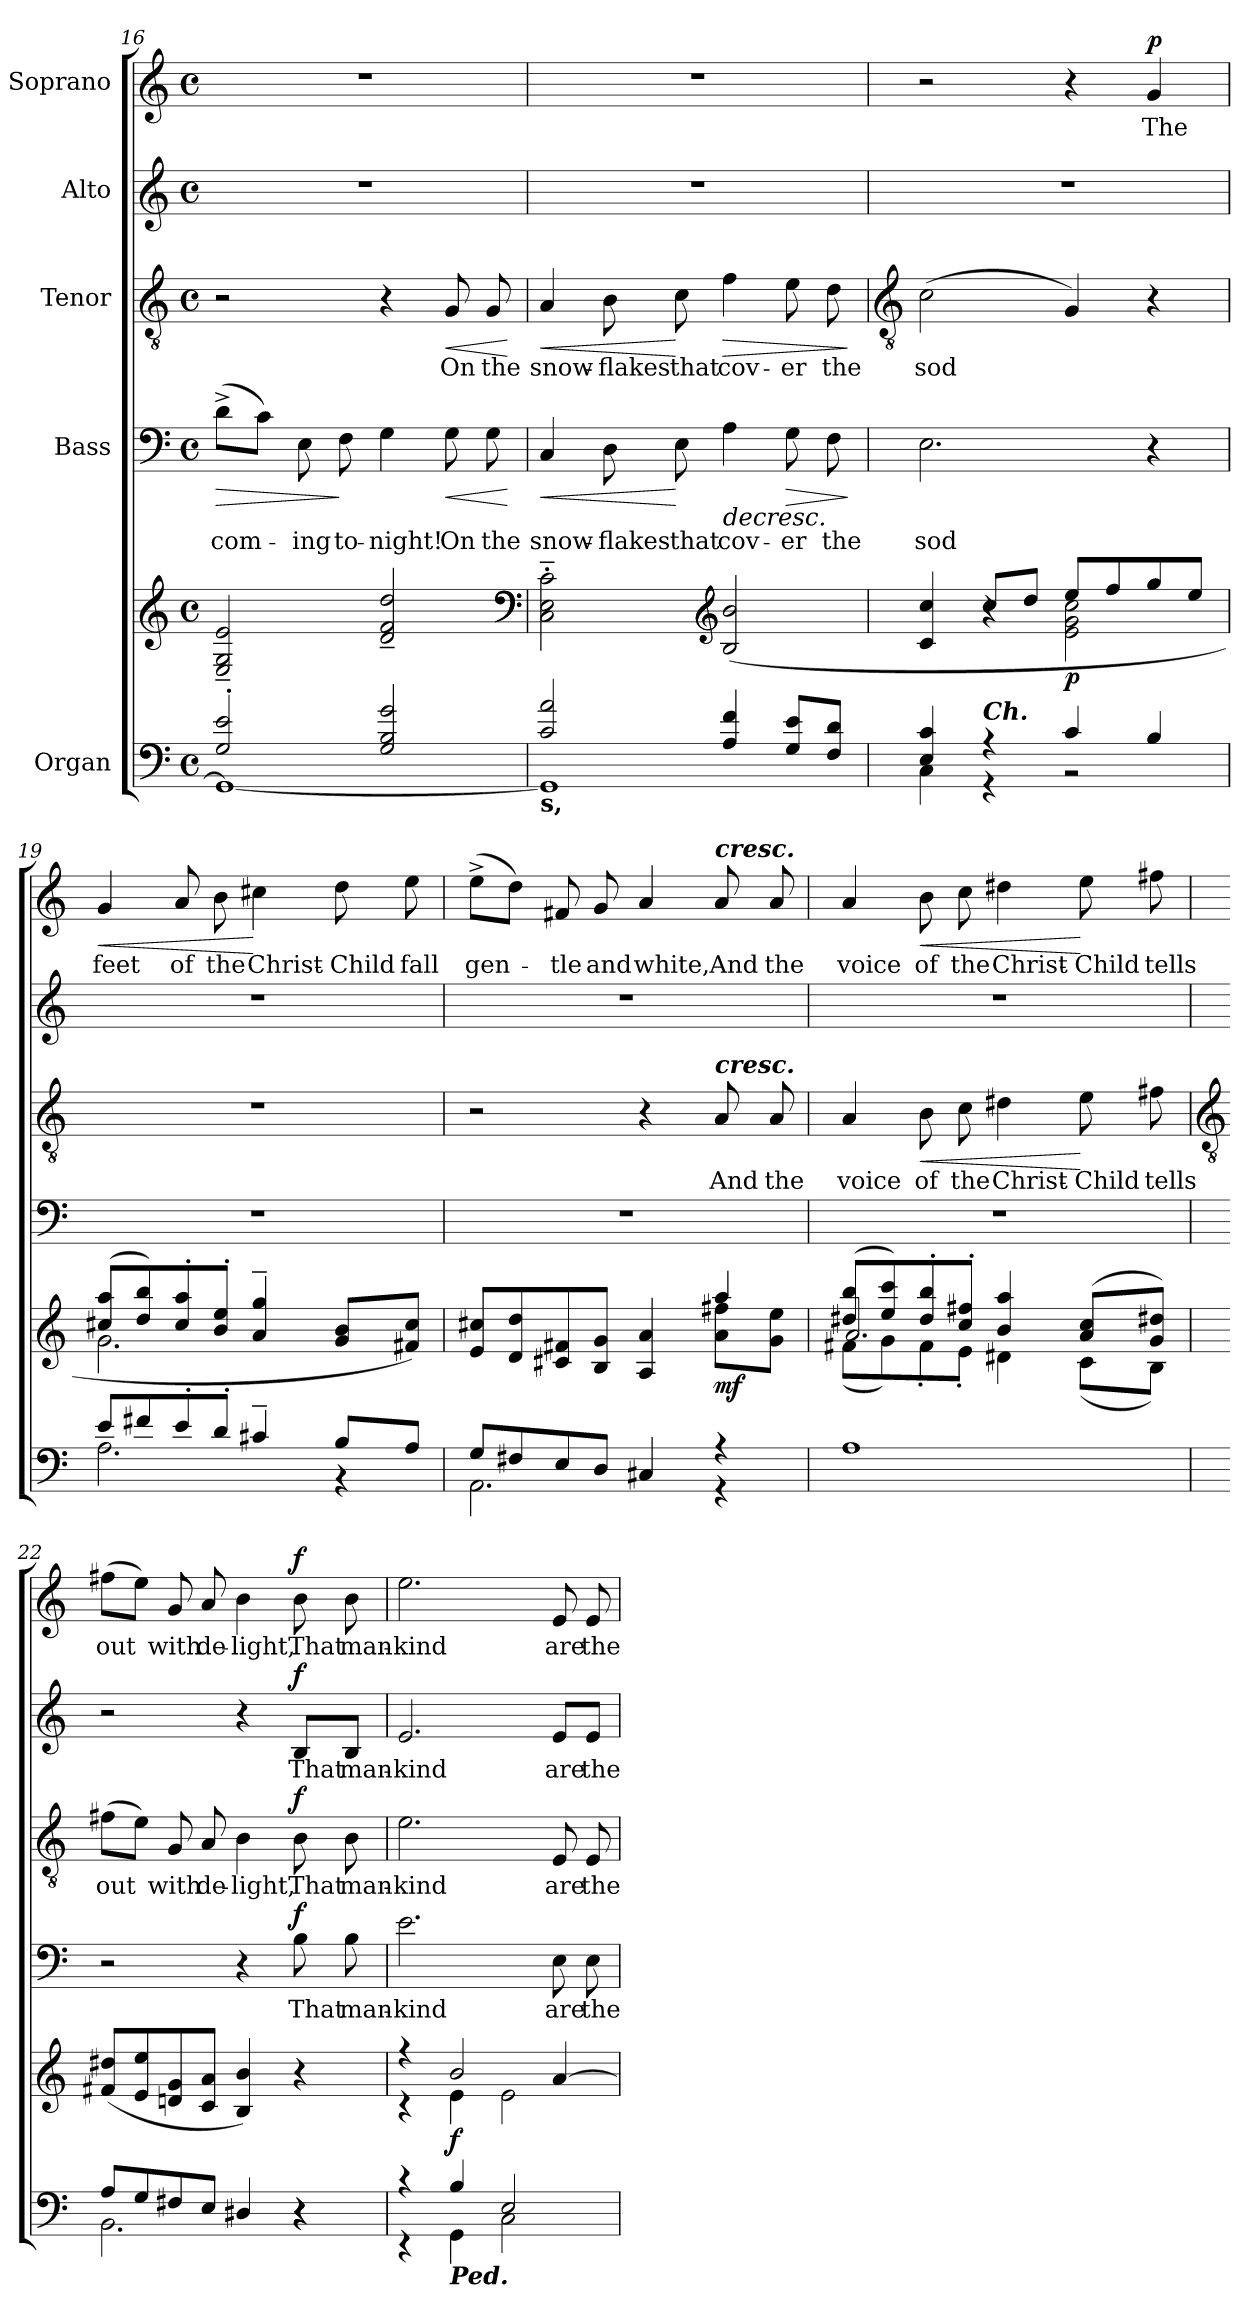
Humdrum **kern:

**kern	**kern	**dynam	**kern	**text	**dynam	**kern	**text	**dynam	**kern	**text	**dynam	**kern	**text	**dynam
*part5	*part5	*part5	*part4	*part4	*part4	*part3	*part3	*part3	*part2	*part2	*part2	*part1	*part1	*part1
*staff6	*staff5	*staff5/6	*staff4	*staff4	*staff4	*staff3	*staff3	*staff3	*staff2	*staff2	*staff2	*staff1	*staff1	*staff1
*I"Organ	*	*	*I"Bass	*	*	*I"Tenor	*	*	*I"Alto	*	*	*I"Soprano	*	*
*clefF4	*clefG2	*	*clefF4	*	*	*clefGv2	*	*	*clefG2	*	*	*clefG2	*	*
*k[]	*k[]	*	*k[]	*	*	*k[]	*	*	*k[]	*	*	*k[]	*	*
*C:	*C:	*	*C:	*	*	*C:	*	*	*C:	*	*	*C:	*	*
*M4/4	*M4/4	*	*M4/4	*	*	*M4/4	*	*	*M4/4	*	*	*M4/4	*	*
*met(c)	*met(c)	*	*met(c)	*	*	*met(c)	*	*	*met(c)	*	*	*met(c)	*	*
=16	=16	=16	=16	=16	=16	=16	=16	=16	=16	=16	=16	=16	=16	=16
*^	*^	*	*	*	*	*	*	*	*	*	*	*	*	*
*	*^	*	*	*	*	*	*	*	*	*	*	*	*	*	*	*
!	!	!	!	!	!	!	!LO:LY:b	!LO:HP:b	!	!	!	!	!	!	!	!	!
2G/' 2e/'	1GG\_	1ryy	2E/~ 2G/~ 2e/~	1ryy	.	(>8d^L	com-	>	2r	.	.	1r	.	.	1r	.	.
.	.	.	.	.	.	8cJ)	.	.	.	.	.	.	.	.	.	.	.
!	!	!	!	!	!	!	!LO:LY:b	!	!	!	!	!	!	!	!	!	!
.	.	.	.	.	.	8E	ing	.	.	.	.	.	.	.	.	.	.
!	!	!	!	!	!	!	!LO:LY:b	!	!	!	!	!	!	!	!	!	!
.	.	.	.	.	.	8F	to-	]	.	.	.	.	.	.	.	.	.
!	!	!	!	!	!	!	!LO:LY:b	!	!	!	!	!	!	!	!	!	!
2G/ 2B/ 2g/	.	.	2d/~ 2f/~ 2dd/~	.	.	4G	-night!	.	4r	.	.	.	.	.	.	.	.
!	!	!	!	!	!	!	!LO:LY:b	!LO:HP:b	!	!LO:LY:b	!LO:HP:b	!	!	!	!	!	!
.	.	.	.	.	.	8G	On	<	8G	On	<	.	.	.	.	.	.
!	!	!	!	!	!	!	!LO:LY:b	!	!	!LO:LY:b	!	!	!	!	!	!	!
.	.	.	.	.	.	8G	the	.	8G	the	.	.	.	.	.	.	.
*v	*v	*v	*	*	*	*	*	*	*	*	*	*	*	*	*	*	*
*	*v	*v	*	*	*	*	*	*	*	*	*	*	*	*	*
*	*clefF4	*	*	*	*	*	*	*	*	*	*	*	*	*
.	.	.	.	.	[	.	.	[	.	.	.	.	.	.
=17	=17	=17	=17	=17	=17	=17	=17	=17	=17	=17	=17	=17	=17	=17
*^	*^	*	*	*	*	*	*	*	*	*	*	*	*	*
*	*^	*	*	*	*	*	*	*	*	*	*	*	*	*	*	*
!LO:TX:b:B:t=s,	!	!	!	!	!	!	!	!	!	!	!	!	!	!	!	!	!
!	!	!	!	!	!	!	!LO:LY:b	!LO:HP:b	!	!LO:LY:b	!LO:HP:b	!	!	!	!	!	!
2c/ 2a/	1GG\]	1ryy	2C\'~ 2E\'~ 2c\'~	2ryy	.	4C	snow-	<	4A	snow-	<	1r	.	.	1r	.	.
!	!	!	!	!	!	!	!LO:LY:b	!	!	!LO:LY:b	!	!	!	!	!	!	!
.	.	.	.	.	.	8D	-flakes	.	8B	-flakes	.	.	.	.	.	.	.
!	!	!	!	!	!	!	!LO:LY:b	!	!	!LO:LY:b	!	!	!	!	!	!	!
.	.	.	.	.	.	8E	that	[	8c	that	[	.	.	.	.	.	.
*	*	*	*clefG2	*	*	*	*	*	*	*	*	*	*	*	*	*	*
!	!	!	!	!	!	!	!LO:LY:b	!LO:HP:b	!	!LO:LY:b	!LO:HP:b	!	!	!	!	!	!
(>4A/ 4f/	.	.	(>2B/ 2b/	2ryy	.	4A	cov-	>	4f	cov-	>	.	.	.	.	.	.
!	!	!	!	!	!	!	!LO:LY:b	!LO:HP:b	!	!LO:LY:b	!	!	!	!	!	!	!
8G/ 8e/L	.	.	.	.	.	8G	-er	>	8e	-er	.	.	.	.	.	.	.
!	!	!	!	!	!	!	!LO:LY:b	!	!	!LO:LY:b	!	!	!	!	!	!	!
8F/ 8d/J	.	.	.	.	.	8F	the	.	8d	the	.	.	.	.	.	.	.
*v	*v	*v	*	*	*	*	*	*	*	*	*	*	*	*	*	*	*
*	*v	*v	*	*	*	*	*	*	*	*	*	*	*	*	*
.	.	.	.	.	] ]	.	.	]	.	.	.	.	.	.
!!LO:LB:g=z
=18	=18	=18	=18	=18	=18	=18	=18	=18	=18	=18	=18	=18	=18	=18
*	*	*	*	*	*	*clefGv2	*	*	*	*	*	*	*	*
*^	*^	*	*	*	*	*	*	*	*	*	*	*	*	*
*	*	*	*^	*	*	*	*	*	*	*	*	*	*	*	*	*
!	!	!	!	!	!	!	!LO:LY:b	!	!	!LO:LY:b	!	!	!	!	!	!	!
4E/ 4c/	4C\	4c/ 4cc/	4ryy	1ryy	.	2.E	sod	.	(<2c	sod	.	1r	.	.	2r	.	.
!LO:TX:a:Bi:t=Ch.	!	!	!	!	!	!	!	!	!	!	!	!	!	!	!	!	!
4r	4r	8cc/L	4r	.	.	.	.	.	.	.	.	.	.	.	.	.	.
.	.	8dd/J	.	.	.	.	.	.	.	.	.	.	.	.	.	.	.
!	!	!	!	!	!LO:DY:b	!	!	!	!	!	!	!	!	!	!	!	!
4c/	2r	8ee/L	2e\ 2g\ 2cc\	.	p	.	.	.	4G)	.	.	.	.	.	4r	.	.
.	.	8ff/	.	.	.	.	.	.	.	.	.	.	.	.	.	.	.
!	!	!	!	!	!	!	!	!	!	!	!	!	!	!	!	!LO:LY:b	!LO:DY:b
4B/	.	8gg/	.	.	.	4r	.	.	4r	.	.	.	.	.	4g	The	p
.	.	8ee/J	.	.	.	.	.	.	.	.	.	.	.	.	.	.	.
=19	=19	=19	=19	=19	=19	=19	=19	=19	=19	=19	=19	=19	=19	=19	=19	=19	=19
!	!	!	!	!	!	!	!	!	!	!	!	!	!	!	!	!LO:LY:b	!LO:HP:b
8e/L	2.A\	(>8cc#X/ 8aa/L	2.g\	1ryy	.	1r	.	.	1r	.	.	1r	.	.	4g	feet	<
8f#X/	.	8dd/ 8bb/)	.	.	.	.	.	.	.	.	.	.	.	.	.	.	.
!	!	!	!	!	!	!	!	!	!	!	!	!	!	!	!	!LO:LY:b	!
8e'/	.	8cc#/' 8aa/'	.	.	.	.	.	.	.	.	.	.	.	.	8a	of	.
!	!	!	!	!	!	!	!	!	!	!	!	!	!	!	!	!LO:LY:b	!
8d'/J	.	8b/' 8ee/'J	.	.	.	.	.	.	.	.	.	.	.	.	8b	the	.
!	!	!	!	!	!	!	!	!	!	!	!	!	!	!	!	!LO:LY:b	!
4c#X~/	.	4a/~ 4gg/~	.	.	.	.	.	.	.	.	.	.	.	.	4cc#X	Christ-	[
!	!	!	!	!	!	!	!	!	!	!	!	!	!	!	!	!LO:LY:b	!
8B/L	4r	8g/ 8b/L	4ryy	.	.	.	.	.	.	.	.	.	.	.	8dd	-Child	.
!	!	!	!	!	!	!	!	!	!	!	!	!	!	!	!	!LO:LY:b	!
8A/J	.	8f#X/ 8cc#/J)	.	.	.	.	.	.	.	.	.	.	.	.	8ee	fall	.
=20	=20	=20	=20	=20	=20	=20	=20	=20	=20	=20	=20	=20	=20	=20	=20	=20	=20
!	!	!	!	!	!	!	!	!	!	!	!	!	!	!	!	!LO:LY:b	!
8G/L	2.AA\	8e/ 8cc#X/L	2ryy	2ryy	.	1r	.	.	2r	.	.	1r	.	.	(>8ee^L	gen-	.
8F#X/	.	8d/ 8dd/	.	.	.	.	.	.	.	.	.	.	.	.	8ddJ)	.	.
!	!	!	!	!	!	!	!	!	!	!	!	!	!	!	!	!LO:LY:b	!
8E/	.	8c#X/ 8f#X/	.	.	.	.	.	.	.	.	.	.	.	.	8f#X	tle	.
!	!	!	!	!	!	!	!	!	!	!	!	!	!	!	!	!LO:LY:b	!
8D/J	.	8B/ 8g/J	.	.	.	.	.	.	.	.	.	.	.	.	8g	and	.
!	!	!	!	!	!	!	!	!	!	!	!	!	!	!	!	!LO:LY:b	!
4C#X/	.	4A/ 4a/)	4ryy	2ryy	.	.	.	.	4r	.	.	.	.	.	4a	white,	.
!	!	!	!	!	!	!	!	!	!	!	!	!	!	!	!LO:TX:a:Bi:t=cresc.	!	!
!	!	!	!	!	!	!	!	!	!LO:TX:a:Bi:t=cresc.	!	!	!	!	!	!	!	!
!	!	!	!	!	!LO:DY:b	!	!	!	!	!LO:LY:b	!	!	!	!	!	!LO:LY:b	!
4r	4r	4aa/	8a\ 8ff#X\L	.	mf	.	.	.	8A	And	.	.	.	.	8a	And	.
!	!	!	!	!	!	!	!	!	!	!LO:LY:b	!	!	!	!	!	!LO:LY:b	!
.	.	.	8g\ 8ee\J	.	.	.	.	.	8A	the	.	.	.	.	8a	the	.
=21	=21	=21	=21	=21	=21	=21	=21	=21	=21	=21	=21	=21	=21	=21	=21	=21	=21
!	!	!	!	!	!	!	!	!	!	!LO:LY:b	!	!	!	!	!	!LO:LY:b	!
1A/	2ryy	(>8dd#X/ 8bb/L	(<8f#X\L	2.a	.	1r	.	.	4A	voice	.	1r	.	.	4a	voice	.
.	.	8ee/ 8ccc/)	8g\)	.	.	.	.	.	.	.	.	.	.	.	.	.	.
!	!	!	!	!	!	!	!	!	!	!LO:LY:b	!LO:HP:b	!	!	!	!	!LO:LY:b	!LO:HP:b
.	.	8dd#/' 8bb/'	8f#'\	.	.	.	.	.	8B	of	<	.	.	.	8b	of	<
!	!	!	!	!	!	!	!	!	!	!LO:LY:b	!	!	!	!	!	!LO:LY:b	!
.	.	8cc/' 8ff#X/'J	8e'\J	.	.	.	.	.	8c	the	.	.	.	.	8cc	the	.
!	!	!	!	!	!	!	!	!	!	!LO:LY:b	!	!	!	!	!	!LO:LY:b	!
.	2ryy	4b/ 4aa/	4d#X\	.	.	.	.	.	4d#X	Christ-	.	.	.	.	4dd#X	Christ-	.
!	!	!	!	!	!	!	!	!	!	!LO:LY:b	!	!	!	!	!	!LO:LY:b	!
.	.	(>8a/ 8cc/L	(<8c\L	4ryy	.	.	.	.	8e	-Child	[	.	.	.	8ee	-Child	[
!	!	!	!	!	!	!	!	!	!	!LO:LY:b	!	!	!	!	!	!LO:LY:b	!
.	.	8g/ 8dd#X/J)	8B\J)	.	.	.	.	.	8f#X	tells	.	.	.	.	8ff#X	tells	.
*v	*v	*	*	*	*	*	*	*	*	*	*	*	*	*	*	*	*
*	*v	*v	*v	*	*	*	*	*	*	*	*	*	*	*	*	*
!!LO:LB:g=z
=22	=22	=22	=22	=22	=22	=22	=22	=22	=22	=22	=22	=22	=22	=22
*	*	*	*	*	*	*clefGv2	*	*	*	*	*	*	*	*
*^	*^	*	*	*	*	*	*	*	*	*	*	*	*	*
*	*^	*	*	*	*	*	*	*	*	*	*	*	*	*	*	*
!	!	!	!	!	!	!	!	!	!	!LO:LY:b	!	!	!	!	!	!LO:LY:b	!
8A/L	2.BB\	1ryy	(>8f#X/ 8dd#X/L	2ryy	.	2r	.	.	(>8f#XL	out	.	2r	.	.	(>8ff#XL	out	.
8G/	.	.	8e/ 8ee/	.	.	.	.	.	8eJ)	.	.	.	.	.	8eeJ)	.	.
!	!	!	!	!	!	!	!	!	!	!LO:LY:b	!	!	!	!	!	!LO:LY:b	!
8F#X/	.	.	8dn/ 8g/	.	.	.	.	.	8G	with	.	.	.	.	8g	with	.
!	!	!	!	!	!	!	!	!	!	!LO:LY:b	!	!	!	!	!	!LO:LY:b	!
8E/J	.	.	8c/ 8a/J	.	.	.	.	.	8A	de-	.	.	.	.	8a	de-	.
!	!	!	!	!	!	!	!	!	!	!LO:LY:b	!	!	!	!	!	!LO:LY:b	!
4D#X/	.	.	4B/ 4b/)	2ryy	.	4r	.	.	4B	-light,	.	4r	.	.	4b	-light,	.
!	!	!	!	!	!	!	!LO:LY:b	!LO:DY:b	!	!LO:LY:b	!LO:DY:b	!	!LO:LY:b	!LO:DY:b	!	!LO:LY:b	!LO:DY:b
4r	4r	.	4r	.	.	8B	That	f	8B	That	f	8B/L	That	f	8b	That	f
!	!	!	!	!	!	!	!LO:LY:b	!	!	!LO:LY:b	!	!	!LO:LY:b	!	!	!LO:LY:b	!
.	.	.	.	.	.	8B	man-	.	8B	man-	.	8B/J	man-	.	8b	man-	.
=23	=23	=23	=23	=23	=23	=23	=23	=23	=23	=23	=23	=23	=23	=23	=23	=23	=23
!	!	!	!	!	!	!	!LO:LY:b	!	!	!LO:LY:b	!	!	!LO:LY:b	!	!	!LO:LY:b	!
4r	4r	2ryy	4r	4r	.	2.e	-kind	.	2.e	-kind	.	2.e	-kind	.	2.ee	-kind	.
!LO:TX:b:Bi:t=Ped.	!	!	!	!	!	!	!	!	!	!	!	!	!	!	!	!	!
!	!	!	!	!	!LO:DY:b	!	!	!	!	!	!	!	!	!	!	!	!
4B/	4GG\	.	2b/	4e\	f	.	.	.	.	.	.	.	.	.	.	.	.
2E/	2C\	2ryy	.	2e\	.	.	.	.	.	.	.	.	.	.	.	.	.
!	!	!	!	!	!	!	!LO:LY:b	!	!	!LO:LY:b	!	!	!LO:LY:b	!	!	!LO:LY:b	!
.	.	.	[4a/	.	.	8E	are	.	8E	are	.	8e/L	are	.	8e	are	.
!	!	!	!	!	!	!	!LO:LY:b	!	!	!LO:LY:b	!	!	!LO:LY:b	!	!	!LO:LY:b	!
.	.	.	.	.	.	8E	the	.	8E	the	.	8e/J	the	.	8e	the	.
*v	*v	*v	*	*	*	*	*	*	*	*	*	*	*	*	*	*	*
*	*v	*v	*	*	*	*	*	*	*	*	*	*	*	*	*
=	=	=	=	=	=	=	=	=	=	=	=	=	=	=
*-	*-	*-	*-	*-	*-	*-	*-	*-	*-	*-	*-	*-	*-	*-
